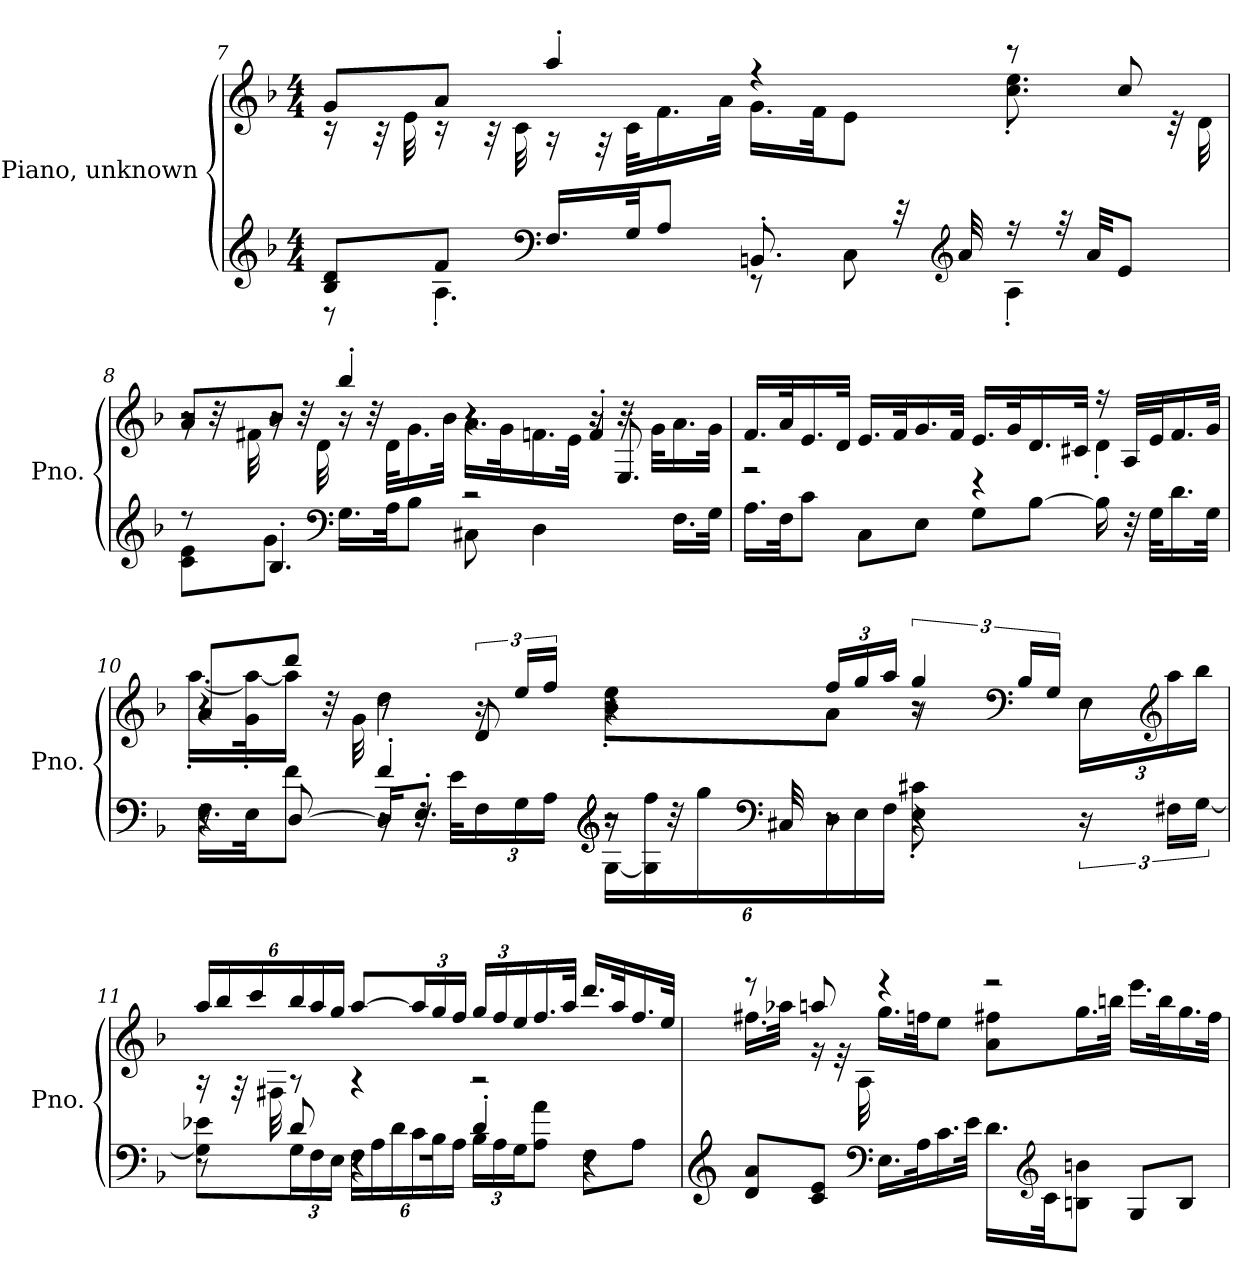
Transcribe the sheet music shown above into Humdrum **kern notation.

**kern	**kern
*part1	*part1
*staff2	*staff1
*I"Piano, unknown	*
*I'Pno.	*
!!LO:PB:g=z
*clefG2	*clefG2
*k[b-]	*k[b-]
*M4/4	*M4/4
=7	=7
*^	*^
8B-/ 8d/L	8r	8g/L	16r
.	.	.	32r
.	.	.	32e\
8f/J	4.A'\	8a/J	16r
.	.	.	32r
.	.	.	32c\
*clefF4	*	*	*
16.F/LL	.	4aa'/	16r
.	.	.	32r
32G/JK	.	.	32c\KLL
8A/J	.	.	16.f\
.	.	.	32a\JJk
8.BBn'/	8r	4r	16.g\LL
.	.	.	32f\JK
.	8C\	.	8e\J
32r	.	.	.
*clefG2	*	*	*
32a/	.	.	.
16r	4A'\	8r	8.cc\' 8.ee\'
32r	.	.	.
32a/KKL	.	.	.
8e/J	.	8cc/	.
.	.	.	32r
.	.	.	32d\
!!LO:LB:g=z
=8	=8	=8	=8
*	*	*	*^
8r	8c\ 8e\L	8a/L	16r	2r
.	.	.	32r	.
.	.	.	32f#X\	.
4.B-'/	8g\J	8b-/J	16r	.
.	.	.	32r	.
.	.	.	32d\	.
*clefF4	*	*	*	*
.	16.G\LL	4bb-'/	16r	.
.	.	.	32r	.
.	32A\JK	.	32d\KLL	.
.	8B-\J	.	16.g\	.
.	.	.	32b-\JJk	.
2r	8C#X\	4r	16.a\LL	4r
.	.	.	32g\K	.
.	4D\	.	16.fn\	.
.	.	.	32e\JJk	.
.	.	4f'/	16r	16r
.	.	.	32r	8.E'/
.	.	.	32g\KLL	.
.	16.F\LL	.	16.a\	.
.	32G\JJk	.	32g\JJk	.
*v	*v	*	*	*
*	*	*v	*v
=9	=9	=9
16.A\LL	16.f/LL	2r
32F\JK	32a/K	.
8c\J	16.e/	.
.	32d/JJk	.
8C\L	16.e/LL	.
.	32f/K	.
8E\J	16.g/	.
.	32f/JJk	.
8G\L	16.e/LL	4r
.	32g/K	.
[8B-\J	16.d/	.
.	32c#X/JJk	.
16B-\]	16r	4d'\
32r	32A/LLL	.
32G\KLL	32e/J	.
16.d\	16.f/	.
32G\JJk	32g/JJk	.
!!LO:LB:g=z
=10	=10	=10
*^	*	*^
*	*^	*	*	*
4r	16.F\LL	8r	8a/L	[16.aa'\LL	4r
.	32E\JK	.	.	32g\' 32aa\_'K	.
.	8f\J	[8D/	8ddd/J	16aa\JJ]	.
.	.	.	.	32r	.
.	.	.	.	32g\	.
4f'/	16r	16D/KL]	8r	4dd\	8r
.	32r	8.E'/J	.	.	.
.	32e\KLL	.	.	.	.
*	*Xbrackettup	*	*	*	*
.	24F\	.	24r	.	8d/
.	24G\	.	24ee/LL	.	.
.	24A\JJ	.	24ff/JJ	.	.
*clefG2	*	*	*	*	*
2r	[24G\LL	16r	8r	8b-\' 8ee\'L	4r
.	24G\] 24ff\	.	.	.	.
.	.	32r	.	.	.
.	24gg\	.	.	.	.
*clefF4	*	*	*	*	*
.	.	32C#X/	.	.	.
*	*	*	*Xbrackettup	*	*
.	24D\	8r	24ff/LL	8a\J	.
.	24E\	.	24gg/	.	.
.	24F\JJ	.	24aa/JJ	.	.
*	*	*	*brackettup	*	*
.	8E\' 8c#X\'	4r	24r	8r	4gg/
*	*	*	*clefF4	*	*
.	.	.	24B-/LL	.	.
.	.	.	24G/JJ	.	.
*	*brackettup	*	*	*Xbrackettup	*
.	24r	.	8r	24E\LL	.
*	*	*	*clefG2	*	*
.	24F#X\LL	.	.	24aa\	.
.	[24G\JJ	.	.	24bb-\JJ	.
*	*	*	*	*v	*v
!!LO:LB:g=z
=11	=11	=11	=11	=11
1r	8G\] 8e-X\L	8r	24aa/LL	16r
.	.	.	24bb-/	.
.	.	.	.	32r
.	.	.	24ccc/	.
.	.	.	.	32F#X\
*	*Xbrackettup	*	*	*
.	24G\L	8d/	24bb-/	8r
.	24F\	.	24aa/	.
.	24E\JJ	.	24gg/JJ	.
.	24F\LL	4r	[8aa/L	4r
.	24A\	.	.	.
.	24d\	.	.	.
.	24c\	.	24aa/L]	.
.	24B-\	.	24gg/	.
.	24A\JJ	.	24ff/JJ	.
.	24B-\LL	4d'/	24gg/LL	2r
.	24A\	.	24ff/	.
.	24G\J	.	24ee/	.
.	8A\ 8a\J	.	16.ff/	.
.	.	.	32aa/JJk	.
.	8F\L	4r	16.ddd/LL	.
.	.	.	32aa/K	.
.	8A\J	.	16.ff/	.
.	.	.	32ee/JJk	.
*v	*v	*v	*	*
!!LO:LB:g=z	!!
=12	=12	=12
*clefG2	*	*
8d/ 8a/L	8r	16.ff#X\LL
.	.	32aa-X\JJk
8c/ 8e/J	8aan/	16r
.	.	32r
.	.	32A\
*clefF4	*	*
16.E\LL	4r	16.gg\LL
32A\K	.	32ffn\JK
16.c\	.	8ee\J
32e\JJk	.	.
16.d\LL	2r	8a\ 8ff#X\L
*clefG2	*	*
32c\JK	.	.
8Bn\ 8bn\J	.	16.gg\L
.	.	32bbn\JJk
8G/L	.	16.eee\LL
.	.	32bb\K
8B/J	.	16.gg\
.	.	32ff#\JJk
*	*v	*v
=	=
*-	*-
